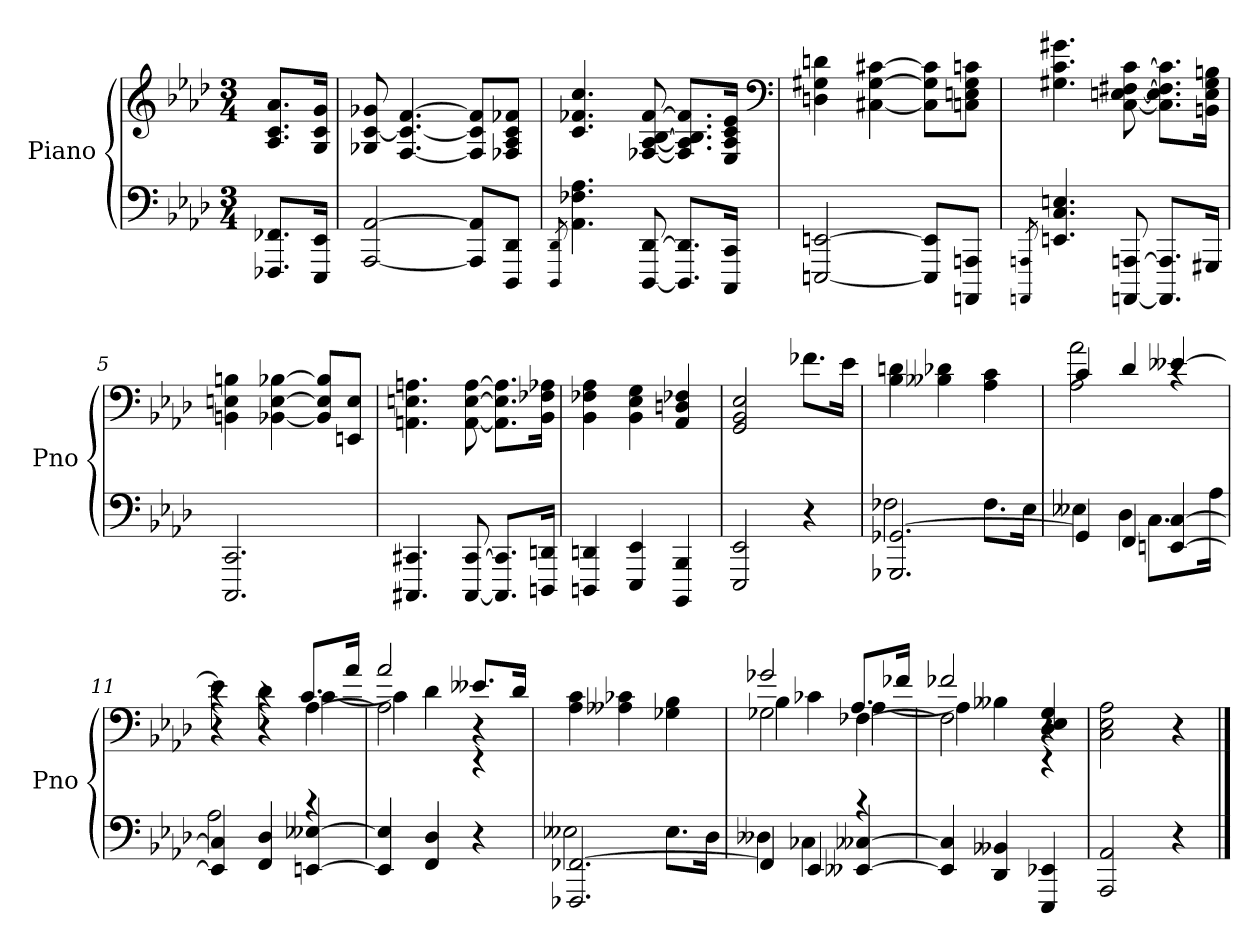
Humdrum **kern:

**kern	**kern
*part1	*part1
*staff2	*staff1
*I"Piano	*
*I'Pno	*
*clefF4	*clefG2
*k[b-e-a-d-]	*k[b-e-a-d-]
*f:	*f:
*M3/4	*M3/4
=	=
8.FFF-X 8.FF-XL	8.A- 8.c 8.a-L
16EEE- 16EE-Jk	16G 16c 16gJk
=1	=1
[2AAA- [2AA-	8G-X [8c 8g-X
.	[4.F 4.c_ [4.f
8AAA-] 8AA-]L	8F] 8c] 8f]L
8DDD- 8DD-J	8F-X 8A- 8c 8f-XJ
=2	=2
8qDDD-/ 8qDD-/	.
4.AA- 4.F-X 4.A-	4.c 4.f-X 4.cc
[8DDD- [8DD-	[8F-X [8A- [8B- [8f-
8.DDD-] 8.DD-]L	8.F-] 8.A-] 8.B-] 8.f-]L
16CCC 16CCJk	16E- 16A- 16c 16e-Jk
*	*clefF4
=3	=3
[2EEEn [2EEn	4Dn 4G#X 4dn
.	[4C#X [4G# [4c#X
8EEE] 8EE]L	8C#] 8G#] 8c#]L
8AAAAn 8AAAnJ	8Cn 8En 8G# 8cnJ
=4	=4
8qAAAAn/ 8qAAAn/	.
4.EEn 4.C 4.En	4.G#X 4.c 4.g#X
[8AAAAn [8AAAn	[8C [8En [8F#X [8c
8.AAAA] 8.AAA]L	8.C] 8.E] 8.F#] 8.c]L
16GGG#XJk	16BBn 16E 16G# 16BnJk
=5	=5
2.CCC 2.CC	4BBn 4En 4Bn
.	[4BB-X [4E [4B-X
.	8BB-] 8E] 8B-]L
.	8EEn 8EJ
=6	=6
4.CCC#X 4.CC#X	4.AAn 4.En 4.An
[8CCC# [8CC#	[8AA [8E [8A
8.CCC#] 8.CC#]L	8.AA] 8.E] 8.A]L
16DDDn 16DDnJk	16BB- 16F-X 16A-XJk
=7	=7
4DDDn 4DDn	4BB- 4F-X 4A-
4EEE- 4EE-	4BB- 4E- 4G
4BBBB- 4BBB-	4AA- 4Dn 4F-X
=8	=8
2EEE- 2EE-	2GG 2BB- 2E-
4r	8.f-XL
.	16e-Jk
=9	=9
*^	*
2.GGG-X [2.GG-X	2F-X	4B- 4dn
.	.	4B--X 4d-X
.	8.F-L	4A- 4c
.	16E-Jk	.
=10	=10	=10
*	*	*^
4GG-]	4E--X	4c	2A- 2a-
4FF	4D-	4d-	.
[4EEn [4C	8.CL	[4e--X	4rc
.	16A-Jk	.	.
=11	=11	=11	=11
*	*	*	*^
4EE] 4C]	2A-	4r	4e--]	4rc
4FF 4D-	.	4r	4d-	4rc
[4EEn [4E--X	4rc	[4A-\	[4c	8.cL
.	.	.	.	16a-Jk
*v	*v	*	*	*
=12	=12	=12	=12
4EE] 4E--]	2A-\]	4c]	2a-
4FF 4D-	.	4d-	.
4r	4r	4rEE	8.e--XL
.	.	.	16d-Jk
*	*v	*v	*v
=13	=13
*^	*
2.FFF-X [2.FF-X	2E--X	4A- 4c
.	.	4A--X 4c-X
.	8.E--L	4G-X 4B-
.	16D-Jk	.
=14	=14	=14
*	*	*^
*	*	*	*^
4FF-]	4D--X	2G-X\	4B-	2g-X
4EE-	4C-X	.	4c-X	.
[4EE--X [4C--X	4rc	[4F-X\	[4A-	8.A-L
.	.	.	.	16f-XJk
*v	*v	*	*	*
=15	=15	=15	=15
4EE--] 4C--]	2F-\]	4A-]	2f-X
4DD- 4BB--X	.	4B--X	.
4EEE- 4EE-X	4r	4rEE	4D- 4E- 4G
*	*v	*v	*v
=16	=16
2AAA- 2AA-	2C 2E- 2A-
4r	4r
==	==
*-	*-
